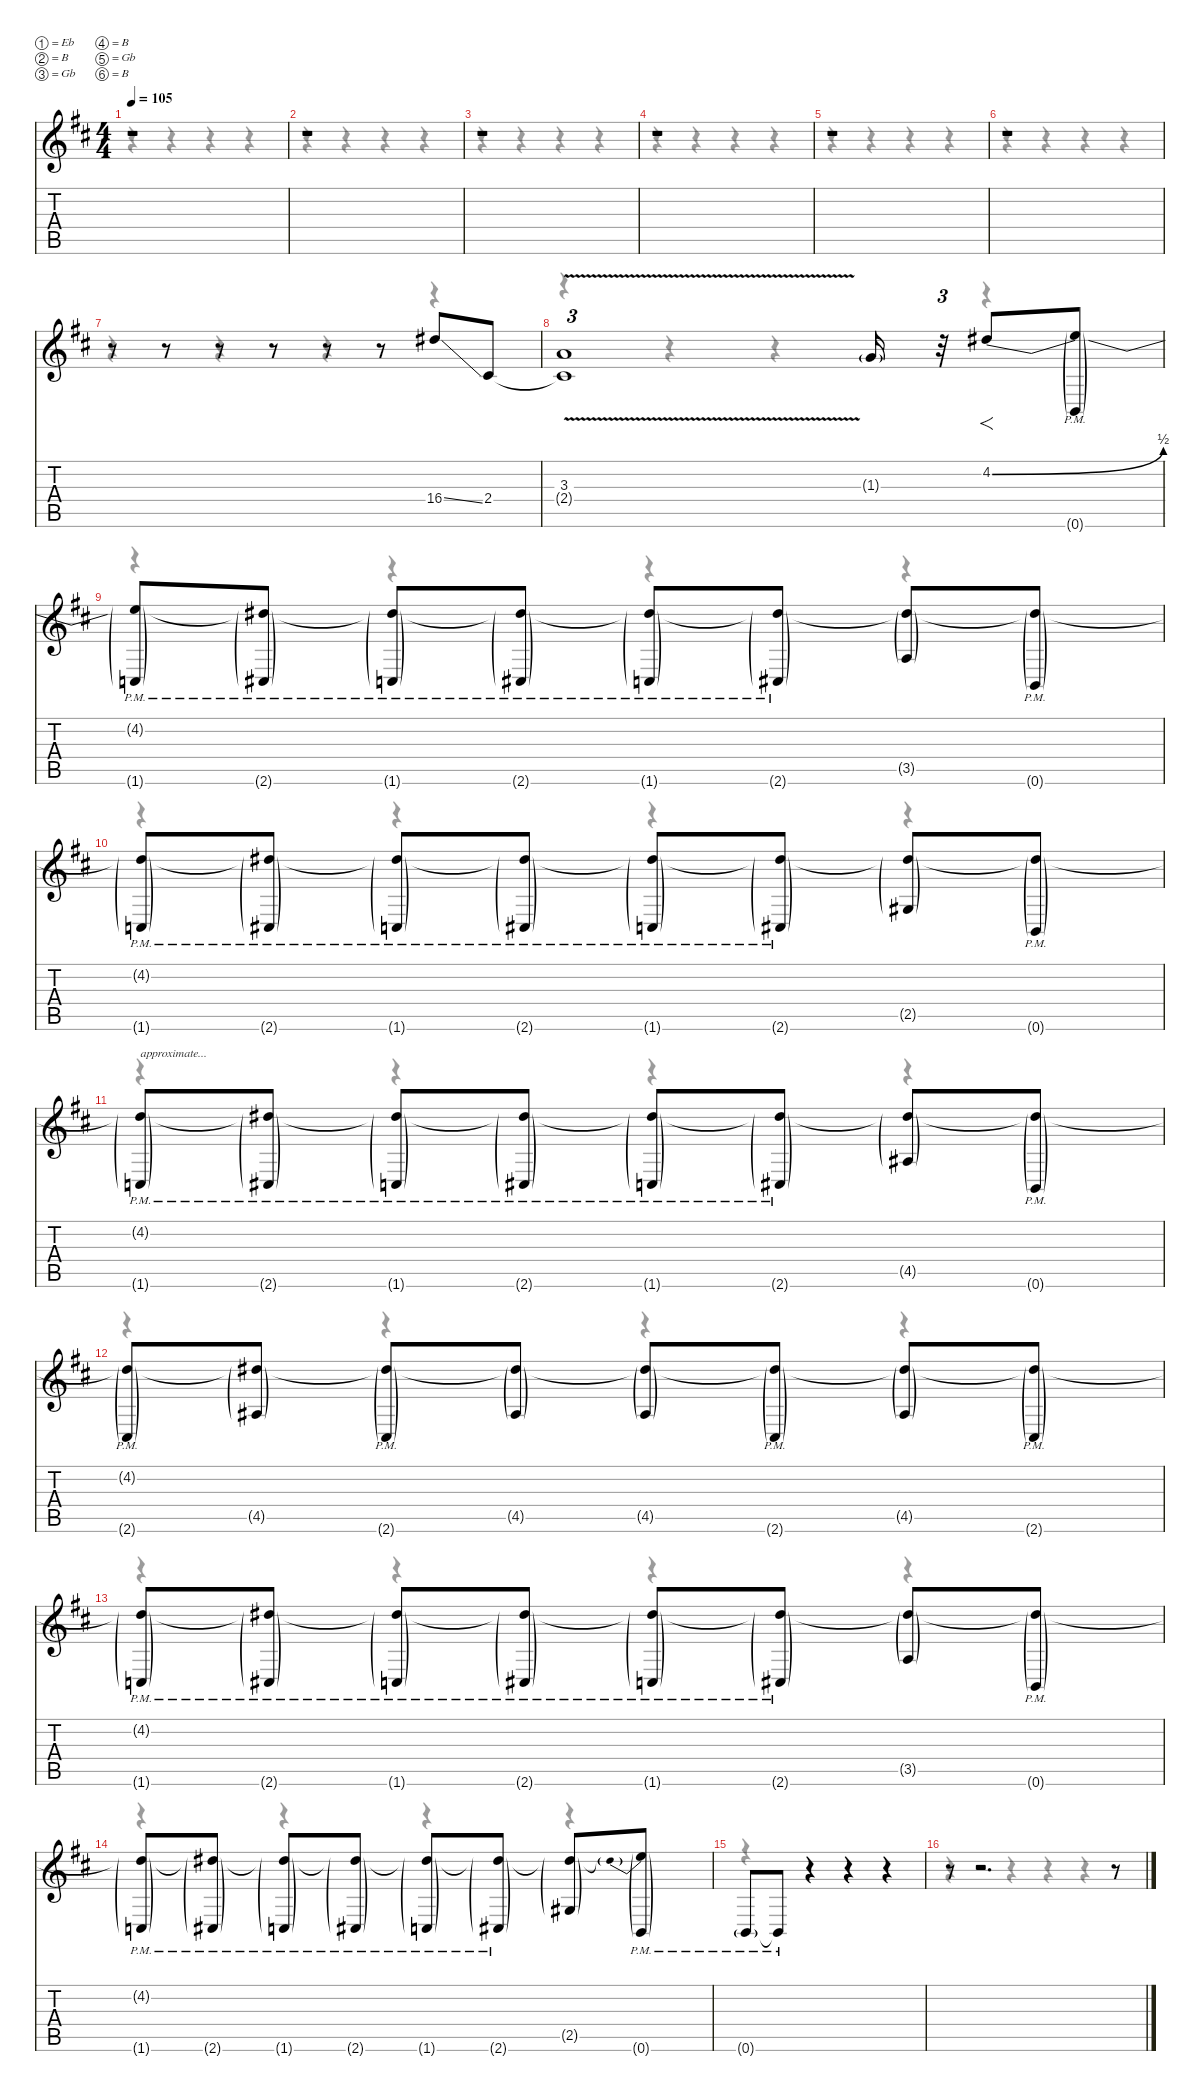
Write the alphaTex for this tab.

\defaultSystemsLayout 4
\hideDynamics
\bracketExtendMode nobrackets
\singleTrackTrackNamePolicy hidden
\multiTrackTrackNamePolicy hidden
\firstSystemTrackNameMode fullname
\firstSystemTrackNameOrientation horizontal
\otherSystemsTrackNameOrientation horizontal
\track ("Clean Guitar" "s.guit.") {instrument acousticguitarsteel}
\staff {score tabs}
\tuning (Eb4 B3 Gb3 B2 Gb2 B1)
\voice
\ts (4 4)
\tempo 105
\clef g2
\ks bminor
r.1{dy p beam Up} |
r.1{beam Up} |
r.1{beam Up} |
r.1{beam Up} |
r.1{beam Up} |
r.1{beam Up} |
r.8{instrument overdrivenguitar beam Up} r.8{beam Up} r.8{beam Up} r.8{beam Up} r.8{beam Up} r.8{beam Up} 16.4{ss acc #}.8{dy mf beam Up} 2.4{acc #}.8{beam Up} |
(3.3{v acc forcenatural} 2.4{t acc #}).1{tu (3 2) beam Up} 1.3{g acc forcenatural}.16{dy pp beam Up} r.32{tu (3 2) beam Up} 4.2{be (bend 0 0 60 2) acc #}.8{f dy mf beam Up} (4.2{t} 0.6{g pm acc forcenatural}).8{dy f beam Up} |
(4.2{t} 1.6{g pm acc forcenatural}).8{beam Up} (4.2{t acc #} 2.6{g pm acc #}).8{beam Up} (4.2{t acc #} 1.6{g pm acc forcenatural}).8{beam Up} (4.2{t acc #} 2.6{g pm acc #}).8{beam Up} (4.2{t acc #} 1.6{g pm acc forcenatural}).8{beam Up} (4.2{t acc #} 2.6{g pm acc #}).8{beam Up} (4.2{t acc #} 3.5{g acc forcenatural}).8{beam Up} (4.2{t acc #} 0.6{g pm acc forcenatural}).8{beam Up} |
(4.2{t acc #} 1.6{g pm acc forcenatural}).8{beam Up} (4.2{t acc #} 2.6{g pm acc #}).8{beam Up} (4.2{t acc #} 1.6{g pm acc forcenatural}).8{beam Up} (4.2{t acc #} 2.6{g pm acc #}).8{beam Up} (4.2{t acc #} 1.6{g pm acc forcenatural}).8{beam Up} (4.2{t acc #} 2.6{g pm acc #}).8{beam Up} (4.2{t acc #} 2.5{g acc #}).8{beam Up} (4.2{t acc #} 0.6{g pm acc forcenatural}).8{beam Up} |
(1.6{g pm acc forcenatural} 4.2{t acc #}).8{txt "approximate..." dy ff beam Up} (2.6{g pm acc #} 4.2{t acc #}).8{beam Up} (1.6{g pm acc forcenatural} 4.2{t acc #}).8{beam Up} (2.6{g pm acc #} 4.2{t acc #}).8{beam Up} (1.6{g pm acc forcenatural} 4.2{t acc #}).8{beam Up} (2.6{g pm acc #} 4.2{t acc #}).8{beam Up} (4.5{g acc #} 4.2{t acc #}).8{beam Up} (0.6{g pm acc forcenatural} 4.2{t acc #}).8{beam Up} |
(2.6{g pm acc #} 4.2{t acc #}).8{beam Up} (4.5{g acc #} 4.2{t acc #}).8{beam Up} (2.6{g pm acc #} 4.2{t acc #}).8{beam Up} (4.5{g acc #} 4.2{t acc #}).8{beam Up} (4.5{g acc #} 4.2{t acc #}).8{beam Up} (2.6{g pm acc #} 4.2{t acc #}).8{beam Up} (4.5{g acc #} 4.2{t acc #}).8{beam Up} (2.6{g pm acc #} 4.2{t acc #}).8{beam Up} |
(4.2{t acc #} 1.6{g pm acc forcenatural}).8{dy f beam Up} (4.2{t acc #} 2.6{g pm acc #}).8{beam Up} (4.2{t acc #} 1.6{g pm acc forcenatural}).8{beam Up} (4.2{t acc #} 2.6{g pm acc #}).8{beam Up} (4.2{t acc #} 1.6{g pm acc forcenatural}).8{beam Up} (4.2{t acc #} 2.6{g pm acc #}).8{beam Up} (4.2{t acc #} 3.5{g acc forcenatural}).8{beam Up} (4.2{t acc #} 0.6{g pm acc forcenatural}).8{beam Up} |
(4.2{t acc #} 1.6{g pm acc forcenatural}).8{beam Up} (4.2{t acc #} 2.6{g pm acc #}).8{beam Up} (4.2{t acc #} 1.6{g pm acc forcenatural}).8{beam Up} (4.2{t acc #} 2.6{g pm acc #}).8{beam Up} (4.2{t acc #} 1.6{g pm acc forcenatural}).8{beam Up} (4.2{t acc #} 2.6{g pm acc #}).8{beam Up} (4.2{t acc #} 2.5{g acc #}).8{beam Up} (4.2{be (prebend 0 2 60 2) t} 0.6{g pm acc forcenatural}).8{beam Up} |
0.6{g pm acc forcenatural}.8{dy mp beam Up} 0.6{pm t acc forcenatural}.8{dy p beam Up} r.4{beam Up} r.4{beam Up} r.4{beam Up} |
r.8{beam Up} r.2{d beam Up} r.8{beam Up}
\voice
\clef g2
\ottava regular
\simile none
\ks bminor
r.4{dy mf beam Down} r.4{beam Down} r.4{beam Down} r.4{beam Down} |
r.4{beam Down} r.4{beam Down} r.4{beam Down} r.4{beam Down} |
r.4{beam Down} r.4{beam Down} r.4{beam Down} r.4{beam Down} |
r.4{beam Down} r.4{beam Down} r.4{beam Down} r.4{beam Down} |
r.4{beam Down} r.4{beam Down} r.4{beam Down} r.4{beam Down} |
r.4{beam Down} r.4{beam Down} r.4{beam Down} r.4{beam Down} |
r.4{beam Down} r.4{beam Down} r.4{beam Down} r.4{beam Down} |
r.4{beam Down} r.4{beam Down} r.4{beam Down} r.4{beam Down} |
r.4{beam Down} r.4{beam Down} r.4{beam Down} r.4{beam Down} |
r.4{beam Down} r.4{beam Down} r.4{beam Down} r.4{beam Down} |
r.4{beam Down} r.4{beam Down} r.4{beam Down} r.4{beam Down} |
r.4{beam Down} r.4{beam Down} r.4{beam Down} r.4{beam Down} |
r.4{beam Down} r.4{beam Down} r.4{beam Down} r.4{beam Down} |
r.4{beam Down} r.4{beam Down} r.4{beam Down} r.4{beam Down} |
r.4{beam Down} r.4{beam Down} r.4{beam Down} r.4{beam Down} |
r.4{beam Down} r.4{beam Down} r.4{beam Down} r.4{beam Down}
